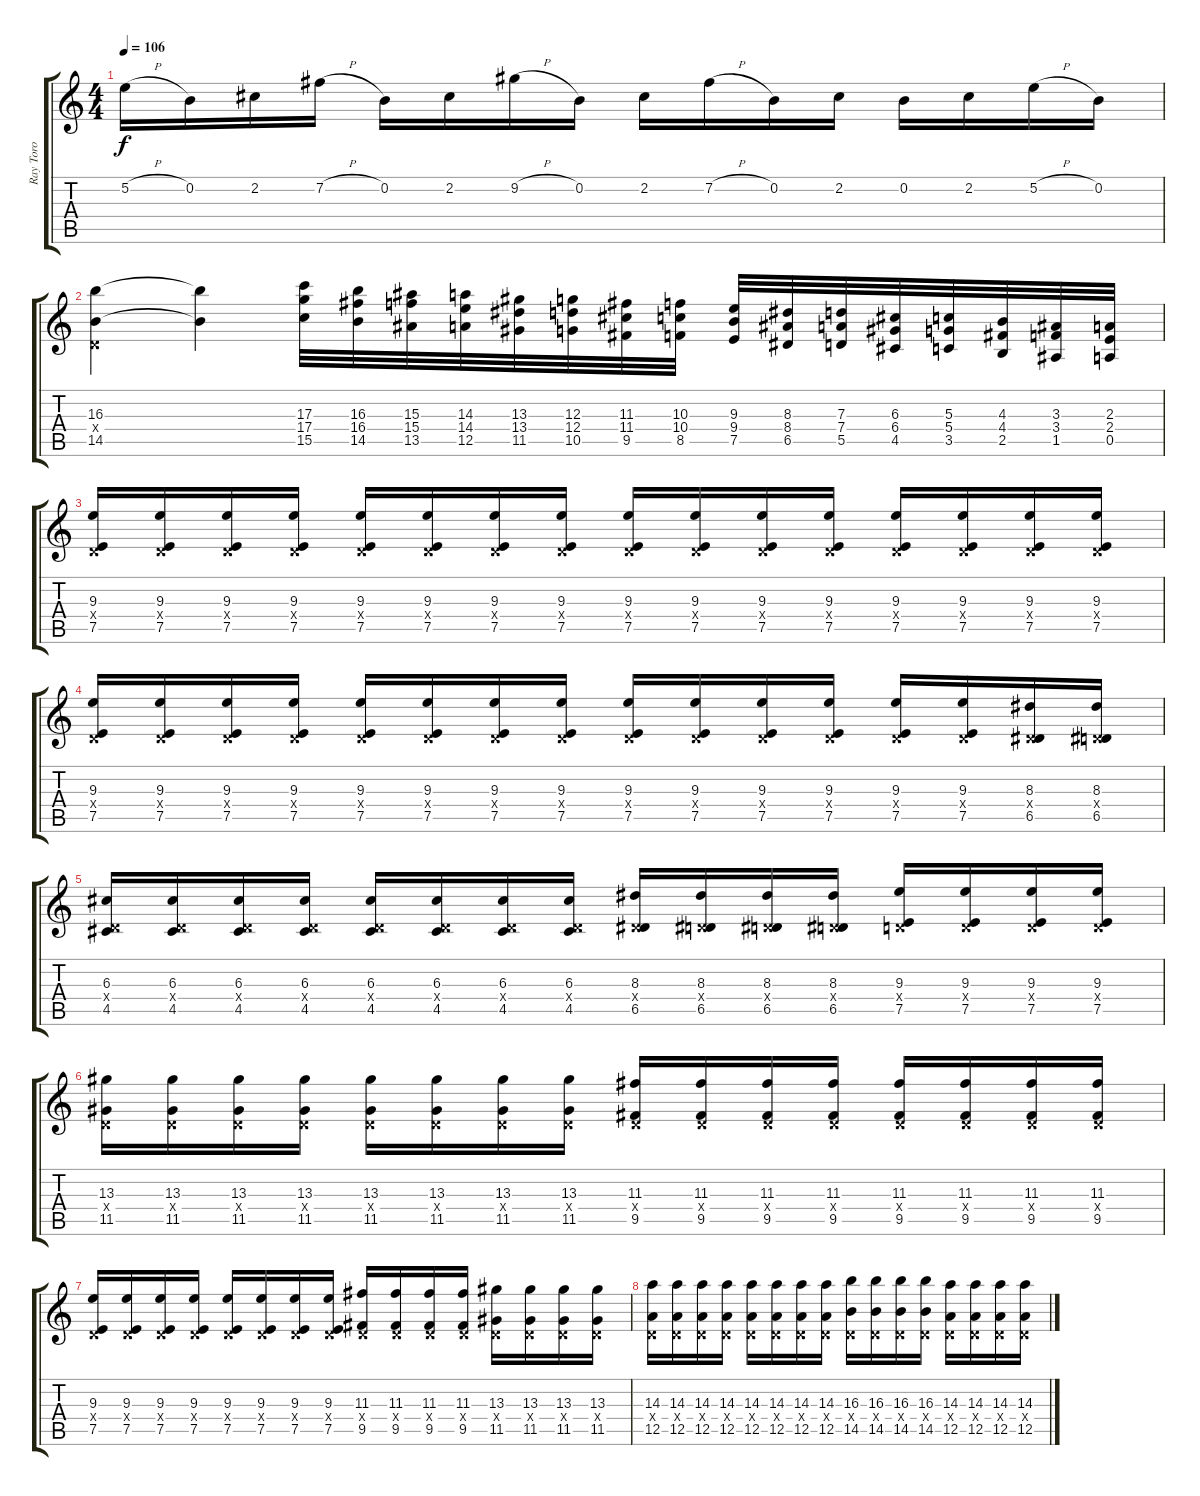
\track ("Ray Toro" "Ray Toro") {instrument distortionguitar}
\staff {score tabs}
\tuning (E4 B3 G3 D3 A2 E2) {hide}
\ts (4 4)
\tempo 106
\clef g2
\ks c
5.2{h}.16{dy f} 0.2.16 2.2.16 7.2{h}.16 0.2.16 2.2.16 9.2{h}.16 0.2.16 2.2.16 7.2{h}.16 0.2.16 2.2.16 0.2.16 2.2.16 5.2{h}.16 0.2.16 |
(16.3 0.4{x} 14.5).4 (16.3{t} 14.5{t}).4 (17.3 17.4 15.5).32{instrument guitarfretnoise} (16.3 16.4 14.5).32 (15.3 15.4 13.5).32 (14.3 14.4 12.5).32 (13.3 13.4 11.5).32 (12.3 12.4 10.5).32 (11.3 11.4 9.5).32 (10.3 10.4 8.5).32 (9.3 9.4 7.5).32 (8.3 8.4 6.5).32 (7.3 7.4 5.5).32 (6.3 6.4 4.5).32 (5.3 5.4 3.5).32 (4.3 4.4 2.5).32 (3.3 3.4 1.5).32 (2.3 2.4 0.5).32 |
(9.3 0.4{x} 7.5).16{instrument distortionguitar} (9.3 0.4{x} 7.5).16 (9.3 0.4{x} 7.5).16 (9.3 0.4{x} 7.5).16 (9.3 0.4{x} 7.5).16 (9.3 0.4{x} 7.5).16 (9.3 0.4{x} 7.5).16 (9.3 0.4{x} 7.5).16 (9.3 0.4{x} 7.5).16 (9.3 0.4{x} 7.5).16 (9.3 0.4{x} 7.5).16 (9.3 0.4{x} 7.5).16 (9.3 0.4{x} 7.5).16 (9.3 0.4{x} 7.5).16 (9.3 0.4{x} 7.5).16 (9.3 0.4{x} 7.5).16 |
(9.3 0.4{x} 7.5).16{instrument distortionguitar} (9.3 0.4{x} 7.5).16 (9.3 0.4{x} 7.5).16 (9.3 0.4{x} 7.5).16 (9.3 0.4{x} 7.5).16 (9.3 0.4{x} 7.5).16 (9.3 0.4{x} 7.5).16 (9.3 0.4{x} 7.5).16 (9.3 0.4{x} 7.5).16 (9.3 0.4{x} 7.5).16 (9.3 0.4{x} 7.5).16 (9.3 0.4{x} 7.5).16 (9.3 0.4{x} 7.5).16 (9.3 0.4{x} 7.5).16 (8.3 0.4{x} 6.5).16 (8.3 0.4{x} 6.5).16 |
(6.3 0.4{x} 4.5).16 (6.3 0.4{x} 4.5).16 (6.3 0.4{x} 4.5).16 (6.3 0.4{x} 4.5).16 (6.3 0.4{x} 4.5).16 (6.3 0.4{x} 4.5).16 (6.3 0.4{x} 4.5).16 (6.3 0.4{x} 4.5).16 (8.3 0.4{x} 6.5).16 (8.3 0.4{x} 6.5).16 (8.3 0.4{x} 6.5).16 (8.3 0.4{x} 6.5).16 (9.3 0.4{x} 7.5).16 (9.3 0.4{x} 7.5).16 (9.3 0.4{x} 7.5).16 (9.3 0.4{x} 7.5).16 |
(13.3 0.4{x} 11.5).16 (13.3 0.4{x} 11.5).16 (13.3 0.4{x} 11.5).16 (13.3 0.4{x} 11.5).16 (13.3 0.4{x} 11.5).16 (13.3 0.4{x} 11.5).16 (13.3 0.4{x} 11.5).16 (13.3 0.4{x} 11.5).16 (11.3 0.4{x} 9.5).16 (11.3 0.4{x} 9.5).16 (11.3 0.4{x} 9.5).16 (11.3 0.4{x} 9.5).16 (11.3 0.4{x} 9.5).16 (11.3 0.4{x} 9.5).16 (11.3 0.4{x} 9.5).16 (11.3 0.4{x} 9.5).16 |
(9.3 0.4{x} 7.5).16 (9.3 0.4{x} 7.5).16 (9.3 0.4{x} 7.5).16 (9.3 0.4{x} 7.5).16 (9.3 0.4{x} 7.5).16 (9.3 0.4{x} 7.5).16 (9.3 0.4{x} 7.5).16 (9.3 0.4{x} 7.5).16 (11.3 0.4{x} 9.5).16 (11.3 0.4{x} 9.5).16 (11.3 0.4{x} 9.5).16 (11.3 0.4{x} 9.5).16 (13.3 0.4{x} 11.5).16 (13.3 0.4{x} 11.5).16 (13.3 0.4{x} 11.5).16 (13.3 0.4{x} 11.5).16 |
(14.3 0.4{x} 12.5).16 (14.3 0.4{x} 12.5).16 (14.3 0.4{x} 12.5).16 (14.3 0.4{x} 12.5).16 (14.3 0.4{x} 12.5).16 (14.3 0.4{x} 12.5).16 (14.3 0.4{x} 12.5).16 (14.3 0.4{x} 12.5).16 (16.3 0.4{x} 14.5).16 (16.3 0.4{x} 14.5).16 (16.3 0.4{x} 14.5).16 (16.3 0.4{x} 14.5).16 (14.3 0.4{x} 12.5).16 (14.3 0.4{x} 12.5).16 (14.3 0.4{x} 12.5).16 (14.3 0.4{x} 12.5).16
